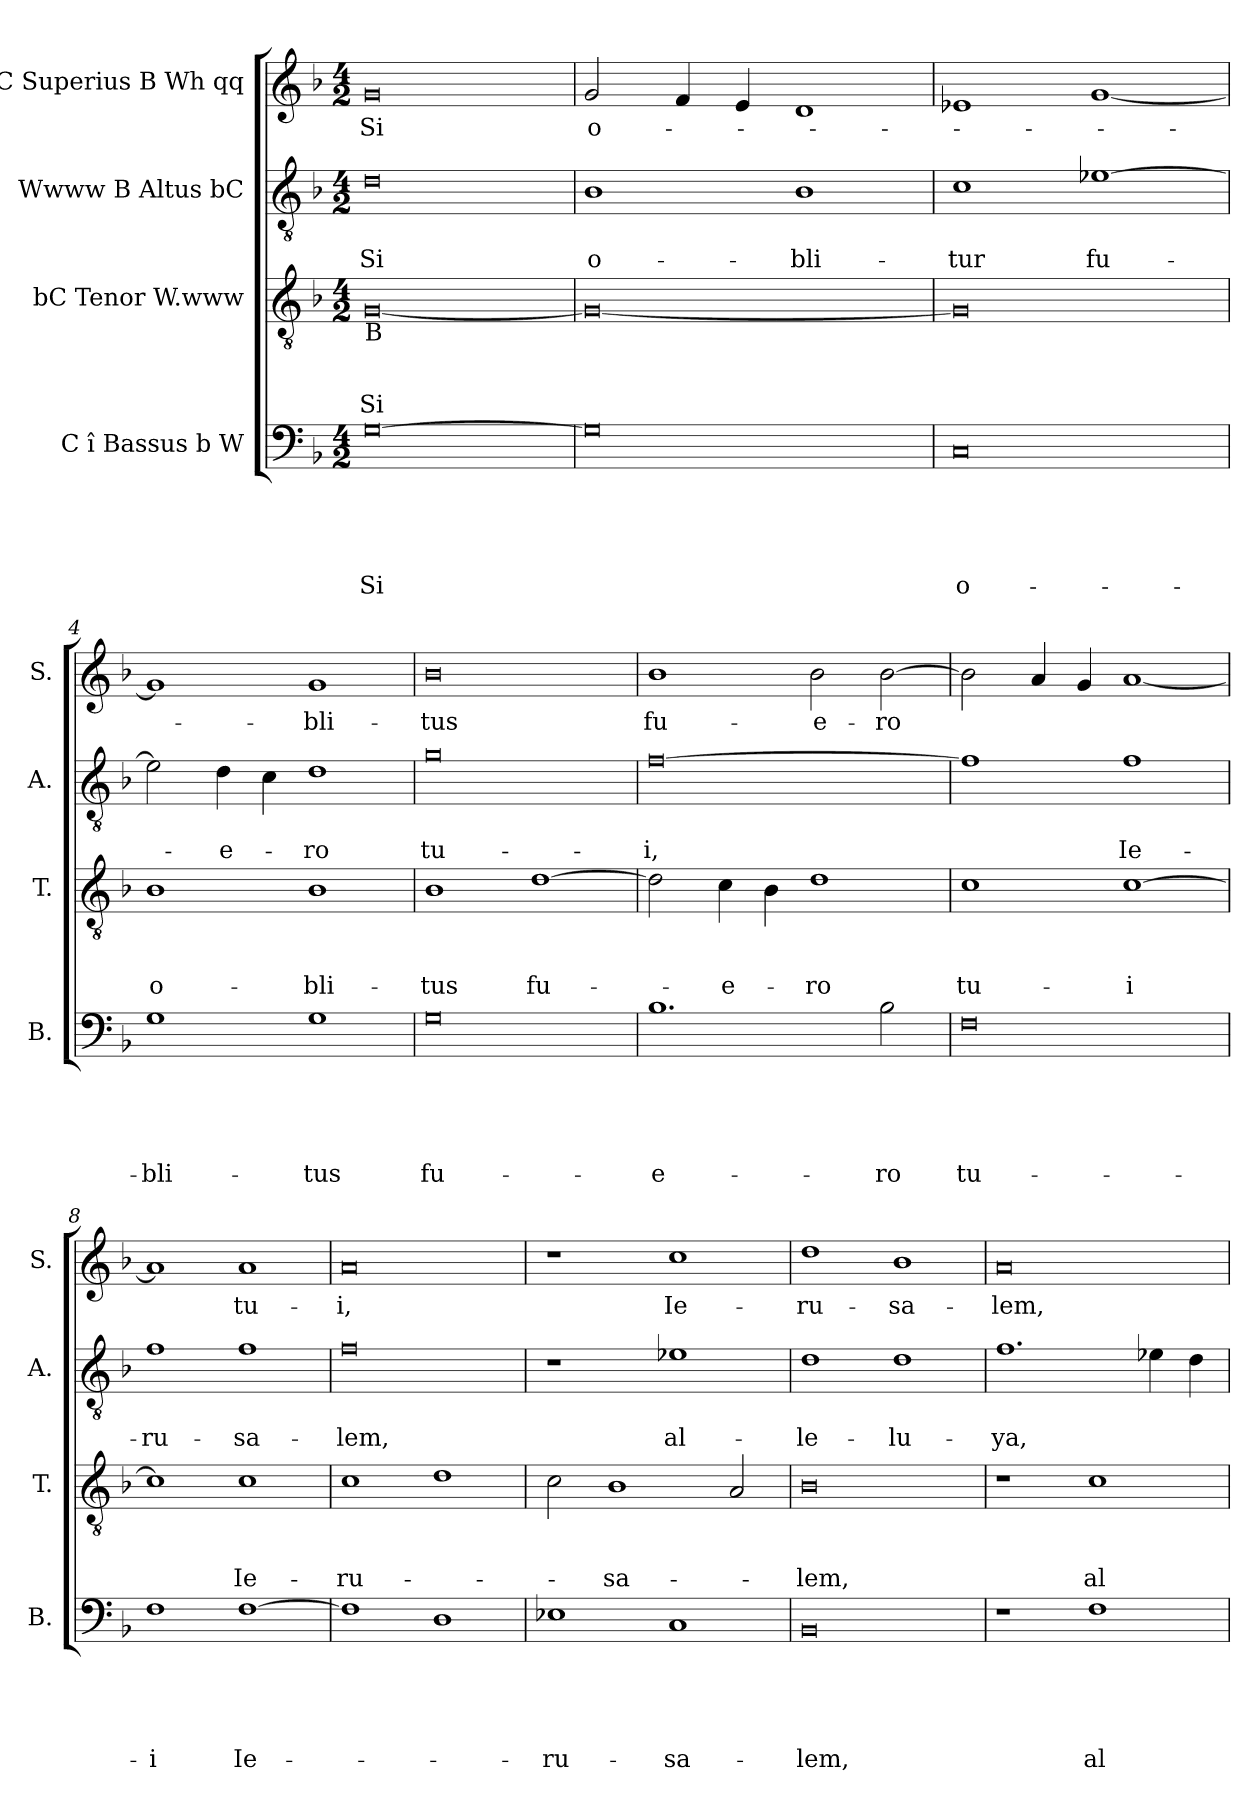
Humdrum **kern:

**kern	**text	**text	**text	**text	**text	**kern	**text	**text	**text	**kern	**text	**text	**kern	**text
*part4	*part4	*part4	*part4	*part4	*part4	*part3	*part3	*part3	*part3	*part2	*part2	*part2	*part1	*part1
*staff4	*staff4	*staff4	*staff4	*staff4	*staff4	*staff3	*staff3	*staff3	*staff3	*staff2	*staff2	*staff2	*staff1	*staff1
*I"C î Bassus b W	*	*	*	*	*	*I"bC Tenor W.www	*	*	*	*I"Wwww B Altus bC	*	*	*I"bC Superius B Wh qq	*
*I'B.	*	*	*	*	*	*I'T.	*	*	*	*I'A.	*	*	*I'S.	*
*clefF4	*	*	*	*	*	*clefGv2	*	*	*	*clefGv2	*	*	*clefG2	*
*k[b-]	*	*	*	*	*	*k[b-]	*	*	*	*k[b-]	*	*	*k[b-]	*
*F:	*	*	*	*	*	*F:	*	*	*	*F:	*	*	*F:	*
*M4/2	*	*	*	*	*	*M4/2	*	*	*	*M4/2	*	*	*M4/2	*
=1	=1	=1	=1	=1	=1	=1	=1	=1	=1	=1	=1	=1	=1	=1
!	!	!	!	!	!	!LO:TX:b:t=B	!	!	!	!	!	!	!	!
!	!	!	!	!	!LO:LY:b	!	!	!	!LO:LY:b	!	!	!LO:LY:b:rj	!	!LO:LY:b:rj
[>0G	.	.	.	.	Si	[<0G	.	.	Si	0d	.	Si	0g	Si
=2	=2	=2	=2	=2	=2	=2	=2	=2	=2	=2	=2	=2	=2	=2
!	!	!	!	!	!	!	!	!	!	!	!	!LO:LY:b:rj	!	!LO:LY:b
0G]	.	.	.	.	.	0G_	.	.	.	1B-	.	o-	2g/	o-
.	.	.	.	.	.	.	.	.	.	.	.	.	4f/	.
.	.	.	.	.	.	.	.	.	.	.	.	.	4e/	.
!	!	!	!	!	!	!	!	!	!	!	!	!LO:LY:b	!	!
.	.	.	.	.	.	.	.	.	.	1B-	.	-bli-	1d	.
=3	=3	=3	=3	=3	=3	=3	=3	=3	=3	=3	=3	=3	=3	=3
!	!	!	!	!	!LO:LY:b:rj	!	!	!	!	!	!	!LO:LY:b	!	!
0C	.	.	.	.	o-	0G]	.	.	.	1c	.	-tur	1e-	.
!	!	!	!	!	!	!	!	!	!	!	!	!LO:LY:b	!	!
.	.	.	.	.	.	.	.	.	.	[>1e-	.	fu-	[<1g	.
=4	=4	=4	=4	=4	=4	=4	=4	=4	=4	=4	=4	=4	=4	=4
!	!	!	!	!	!LO:LY:b	!	!	!	!LO:LY:b:rj	!	!	!	!	!
1G	.	.	.	.	-bli-	1B-	.	.	o-	2e-\]	.	.	1g]	.
!	!	!	!	!	!	!	!	!	!	!	!	!LO:LY:b	!	!
.	.	.	.	.	.	.	.	.	.	4d\	.	-e-	.	.
.	.	.	.	.	.	.	.	.	.	4c\	.	.	.	.
!	!	!	!	!	!LO:LY:b	!	!	!	!LO:LY:b	!	!	!LO:LY:b	!	!LO:LY:b
1G	.	.	.	.	-tus	1B-	.	.	-bli-	1d	.	-ro	1g	-bli-
=5	=5	=5	=5	=5	=5	=5	=5	=5	=5	=5	=5	=5	=5	=5
!	!	!	!	!	!LO:LY:b	!	!	!	!LO:LY:b	!	!	!LO:LY:b	!	!LO:LY:b
0G	.	.	.	.	fu-	1B-	.	.	-tus	0g	.	tu-	0b-	-tus
!	!	!	!	!	!	!	!	!	!LO:LY:b	!	!	!	!	!
.	.	.	.	.	.	[<1d	.	.	fu-	.	.	.	.	.
!!LO:LB:g=z
=6	=6	=6	=6	=6	=6	=6	=6	=6	=6	=6	=6	=6	=6	=6
!	!	!	!	!	!LO:LY:b:rj	!	!	!	!	!	!	!LO:LY:b:rj	!	!LO:LY:b
1.B-	.	.	.	.	-e-	2d\]	.	.	.	[>0f	.	-i,	1b-	fu-
!	!	!	!	!	!	!	!	!	!LO:LY:b	!	!	!	!	!
.	.	.	.	.	.	4c\	.	.	-e-	.	.	.	.	.
.	.	.	.	.	.	4B-\	.	.	.	.	.	.	.	.
!	!	!	!	!	!	!	!	!	!LO:LY:b	!	!	!	!	!LO:LY:b
.	.	.	.	.	.	1d	.	.	-ro	.	.	.	2b-\	-e-
!	!	!	!	!	!LO:LY:b	!	!	!	!	!	!	!	!	!LO:LY:b
2B-\	.	.	.	.	-ro	.	.	.	.	.	.	.	[>2b-\	-ro
=7	=7	=7	=7	=7	=7	=7	=7	=7	=7	=7	=7	=7	=7	=7
!	!	!	!	!	!LO:LY:b	!	!	!	!LO:LY:b	!	!	!	!	!
0F	.	.	.	.	tu-	1c	.	.	tu-	1f]	.	.	2b-\]	.
.	.	.	.	.	.	.	.	.	.	.	.	.	4a/	.
.	.	.	.	.	.	.	.	.	.	.	.	.	4g/	.
!	!	!	!	!	!	!	!	!	!LO:LY:b:rj	!	!	!LO:LY:b	!	!
.	.	.	.	.	.	[>1c	.	.	-i	1f	.	Ie-	[<1a	.
=8	=8	=8	=8	=8	=8	=8	=8	=8	=8	=8	=8	=8	=8	=8
!	!	!	!	!	!LO:LY:b:rj	!	!	!	!	!	!	!LO:LY:b	!	!
1F	.	.	.	.	-i	1c]	.	.	.	1f	.	-ru-	1a]	.
!	!	!	!	!	!LO:LY:b	!	!	!	!LO:LY:b	!	!	!LO:LY:b	!	!LO:LY:b
[>1F	.	.	.	.	Ie-	1c	.	.	Ie-	1f	.	-sa-	1a	tu-
=9	=9	=9	=9	=9	=9	=9	=9	=9	=9	=9	=9	=9	=9	=9
!	!	!	!	!	!	!	!	!	!LO:LY:b	!	!	!LO:LY:b	!	!LO:LY:b
1F]	.	.	.	.	.	1c	.	.	-ru-	0f	.	-lem,	0a	-i,
1D	.	.	.	.	.	1d	.	.	.	.	.	.	.	.
=10	=10	=10	=10	=10	=10	=10	=10	=10	=10	=10	=10	=10	=10	=10
!	!	!	!	!	!LO:LY:b	!	!	!	!	!	!	!	!	!
1E-X	.	.	.	.	-ru-	2c\	.	.	.	1r	.	.	1r	.
!	!	!	!	!	!	!	!	!	!LO:LY:b	!	!	!	!	!
.	.	.	.	.	.	1B-	.	.	-sa-	.	.	.	.	.
!	!	!	!	!	!LO:LY:b	!	!	!	!	!	!	!LO:LY:b	!	!LO:LY:b
1C	.	.	.	.	-sa-	.	.	.	.	1e-	.	al-	1cc	Ie-
.	.	.	.	.	.	2A/	.	.	.	.	.	.	.	.
=11	=11	=11	=11	=11	=11	=11	=11	=11	=11	=11	=11	=11	=11	=11
!	!	!	!	!	!LO:LY:b	!	!	!	!LO:LY:b	!	!	!LO:LY:b	!	!LO:LY:b
0BB-	.	.	.	.	-lem,	0B-	.	.	-lem,	1d	.	-le-	1dd	-ru-
!	!	!	!	!	!	!	!	!	!	!	!	!LO:LY:b	!	!LO:LY:b
.	.	.	.	.	.	.	.	.	.	1d	.	-lu-	1b-	-sa-
!!LO:LB:g=z
=12	=12	=12	=12	=12	=12	=12	=12	=12	=12	=12	=12	=12	=12	=12
!	!	!	!	!	!	!	!	!	!	!	!	!LO:LY:b	!	!LO:LY:b
1r	.	.	.	.	.	1r	.	.	.	1.f	.	-ya,	0a	-lem,
!	!	!	!	!	!LO:LY:b	!	!	!	!LO:LY:b	!	!	!	!	!
1F	.	.	.	.	al-	1c	.	.	al-	.	.	.	.	.
.	.	.	.	.	.	.	.	.	.	4e-\	.	.	.	.
.	.	.	.	.	.	.	.	.	.	4d\	.	.	.	.
=	=	=	=	=	=	=	=	=	=	=	=	=	=	=
*-	*-	*-	*-	*-	*-	*-	*-	*-	*-	*-	*-	*-	*-	*-
